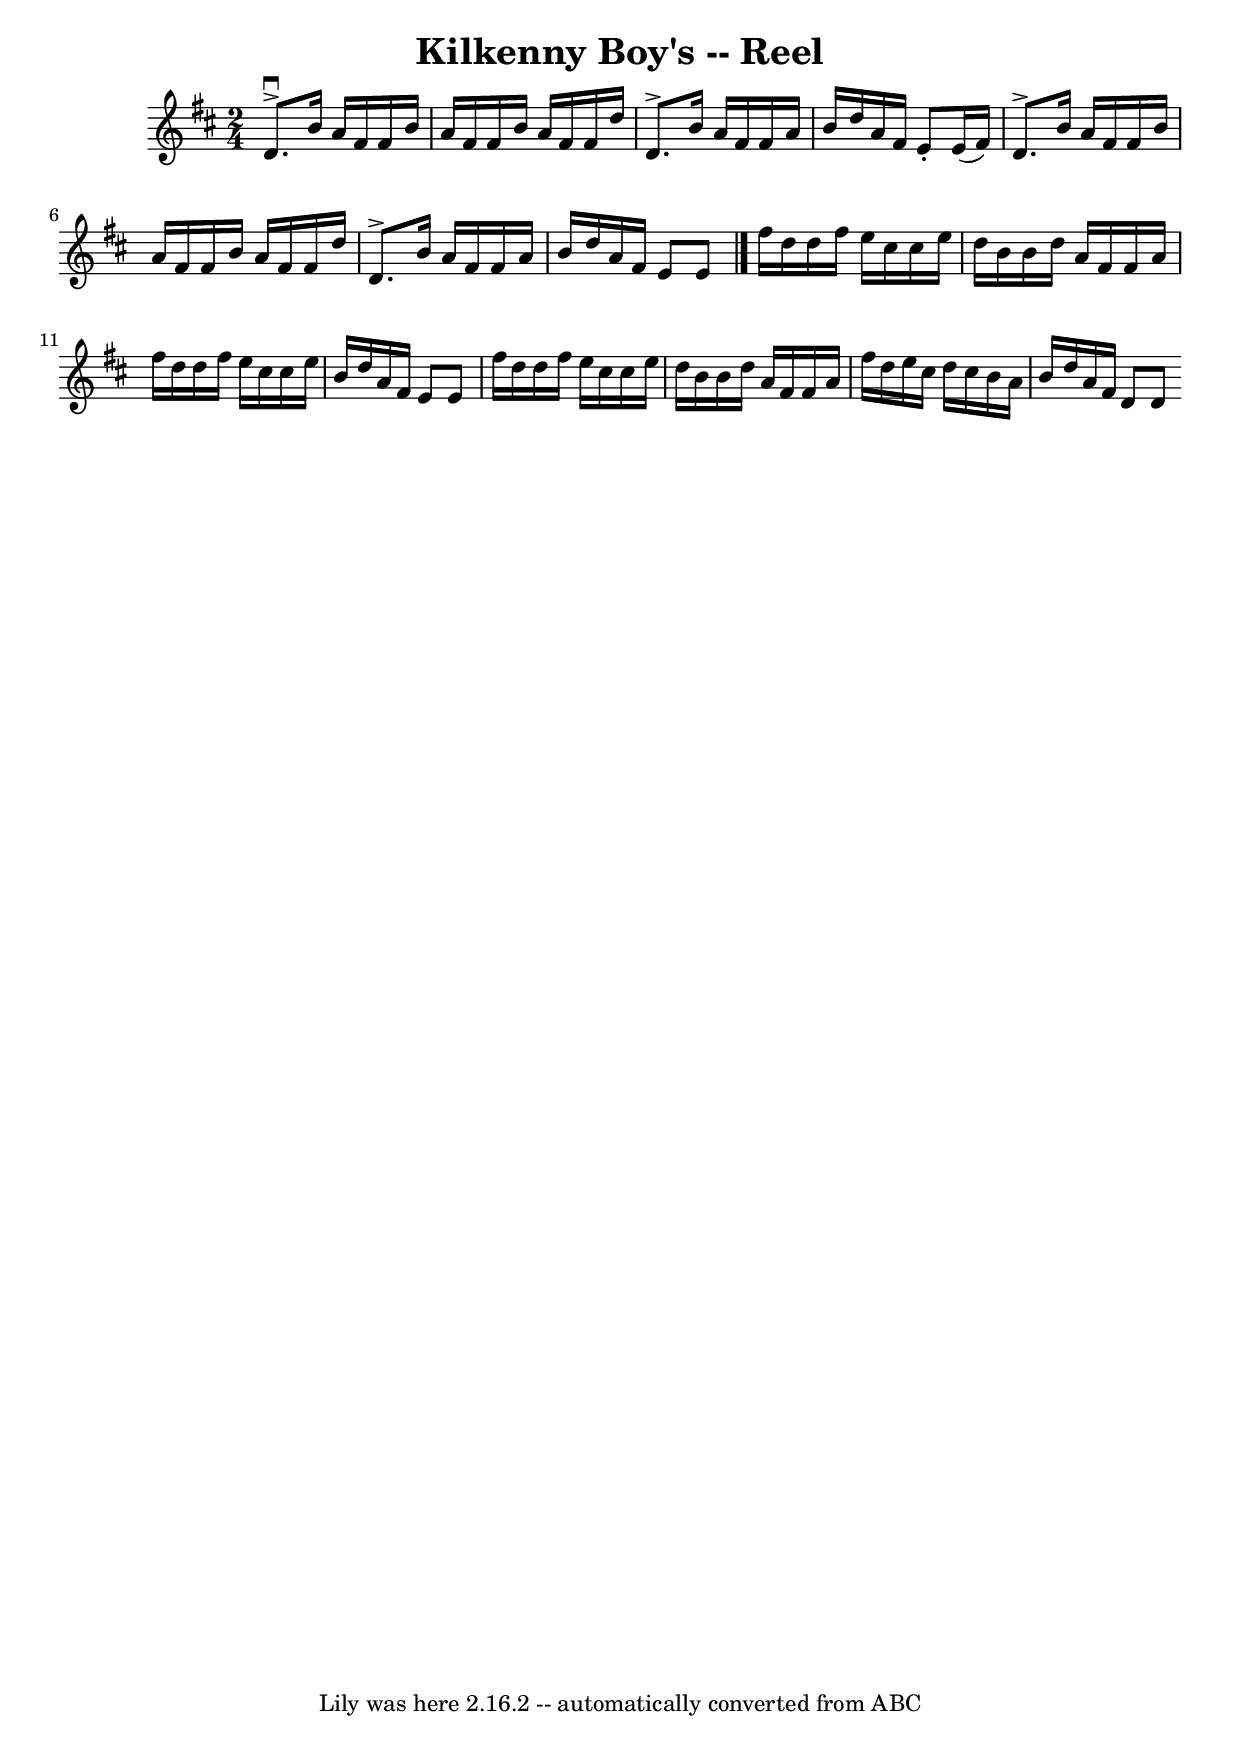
\version "2.16.2"
\include "Mammoth.ily"
\header {
  %% book = "Ryan's Mammoth Collection"
  crossRefNumber = "1"
  footnotes = "\\\\166 =FF=20"
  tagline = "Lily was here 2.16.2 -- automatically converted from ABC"
  title = "Kilkenny Boy's -- Reel"

}
voicedefault =  {


  \time 2/4 
  \key d \major
  d'8.^\downbow^\accent b'16 a'16 fis'16       fis'16 b'16     |
  a'16 fis'16 fis'16 b'16 a'16 fis'16    fis'16 d''16     |
  d'8.^\accent b'16 a'16 fis'16       fis'16 a'16     |
  b'16 d''16 a'16 fis'16 e'8-. e'16 (   fis'16)    |
  d'8.^\accent b'16 a'16 fis'16 fis'16     b'16     |
  a'16 fis'16 fis'16 b'16 a'16 fis'16       fis'16 d''16     |
  d'8.^\accent b'16 a'16 fis'16 fis'16     a'16     |
  b'16 d''16 a'16 fis'16 e'8 e'8    \bar "|." 
  fis''16 d''16 d''16 fis''16 e''16 cis''16 cis''16       e''16     |
  d''16 b'16 b'16 d''16 a'16 fis'16 fis'16     a'16     |
  fis''16 d''16 d''16 fis''16 e''16 cis''16      cis''16 e''16     |
  b'16 d''16 a'16 fis'16 e'8 e'8    |
  fis''16 d''16 d''16 fis''16 e''16 cis''16       cis''16 e''16     |
  d''16 b'16 b'16 d''16 a'16 fis'16    fis'16 a'16     |
  fis''16 d''16 e''16 cis''16 d''16      cis''16 b'16 a'16     |
  b'16 d''16 a'16 fis'16 d'8      d'8    \bar " |."   

}

\score{
  <<

    \context Staff="default"
    {
      \voicedefault 
      
    }

  >>
  \layout {
    
  }
  \midi {
  }

}
